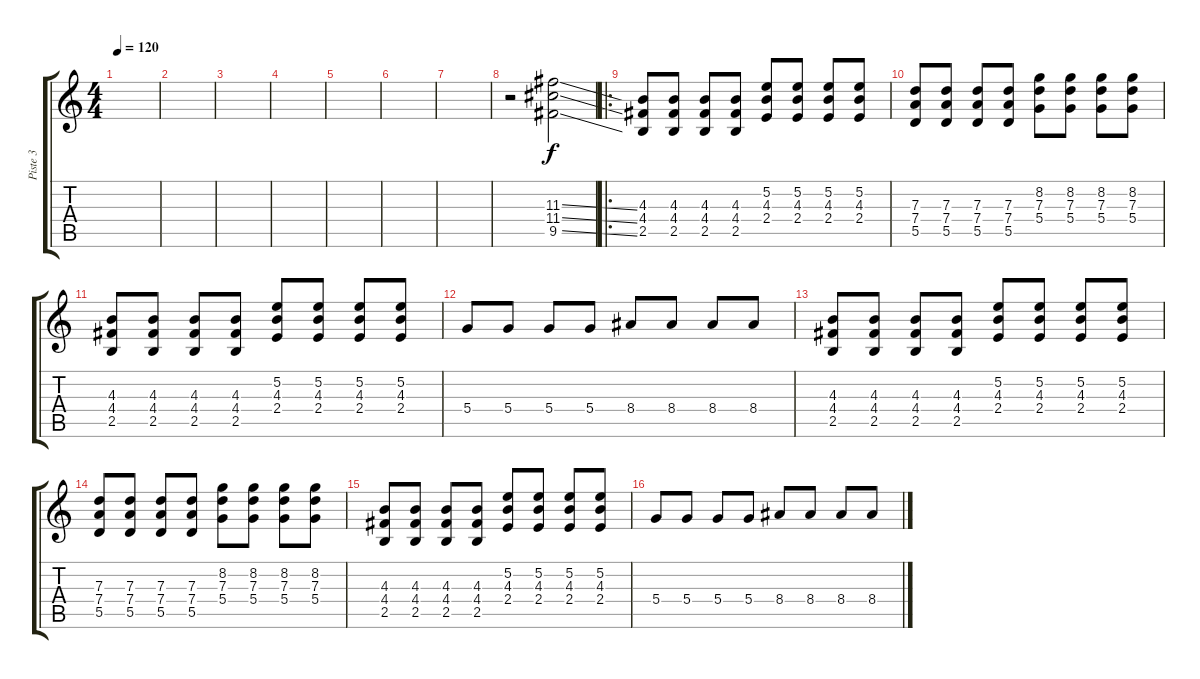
\track ("Piste 3" "Piste 3") {instrument distortionguitar}
\staff {score tabs}
\tuning (E4 B3 G3 D3 A2 E2) {hide}
\ts (4 4)
\tempo 120
\clef g2
\ks c
|
|
|
|
|
|
|
r.2 (11.3{ss} 11.4{ss} 9.5{ss}).2 |
\ro
(4.3 4.4 2.5).8 (4.3 4.4 2.5).8 (4.3 4.4 2.5).8 (4.3 4.4 2.5).8 (5.2 4.3 2.4).8 (5.2 4.3 2.4).8 (5.2 4.3 2.4).8 (5.2 4.3 2.4).8 |
(7.3 7.4 5.5).8 (7.3 7.4 5.5).8 (7.3 7.4 5.5).8 (7.3 7.4 5.5).8 (8.2 7.3 5.4).8 (8.2 7.3 5.4).8 (8.2 7.3 5.4).8 (8.2 7.3 5.4).8 |
(4.3 4.4 2.5).8 (4.3 4.4 2.5).8 (4.3 4.4 2.5).8 (4.3 4.4 2.5).8 (5.2 4.3 2.4).8 (5.2 4.3 2.4).8 (5.2 4.3 2.4).8 (5.2 4.3 2.4).8 |
5.4.8 5.4.8 5.4.8 5.4.8 8.4.8 8.4.8 8.4.8 8.4.8 |
(4.3 4.4 2.5).8 (4.3 4.4 2.5).8 (4.3 4.4 2.5).8 (4.3 4.4 2.5).8 (5.2 4.3 2.4).8 (5.2 4.3 2.4).8 (5.2 4.3 2.4).8 (5.2 4.3 2.4).8 |
(7.3 7.4 5.5).8 (7.3 7.4 5.5).8 (7.3 7.4 5.5).8 (7.3 7.4 5.5).8 (8.2 7.3 5.4).8 (8.2 7.3 5.4).8 (8.2 7.3 5.4).8 (8.2 7.3 5.4).8 |
(4.3 4.4 2.5).8 (4.3 4.4 2.5).8 (4.3 4.4 2.5).8 (4.3 4.4 2.5).8 (5.2 4.3 2.4).8 (5.2 4.3 2.4).8 (5.2 4.3 2.4).8 (5.2 4.3 2.4).8 |
5.4.8 5.4.8 5.4.8 5.4.8 8.4.8 8.4.8 8.4.8 8.4.8
